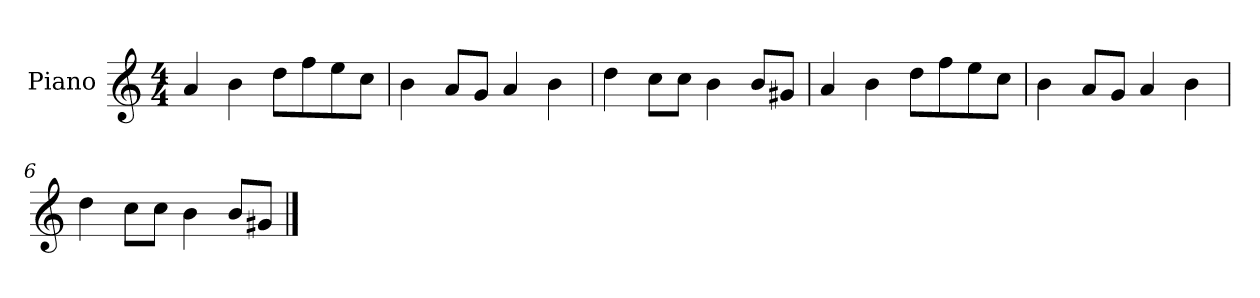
**kern
*part1
*staff1
*I"Piano
*I'P-no
*clefG2
*k[]
*M4/4
*MM90
=1
4a/
4b\
8dd\L
8ff\
8ee\
8cc\J
=2
4b\
8a/L
8g/J
4a/
4b\
=3
4dd\
8cc\L
8cc\J
4b\
8b/L
8g#X/J
=4
4a/
4b\
8dd\L
8ff\
8ee\
8cc\J
=5
4b\
8a/L
8g/J
4a/
4b\
=6
4dd\
8cc\L
8cc\J
4b\
8b/L
8g#X/J
==
*-
